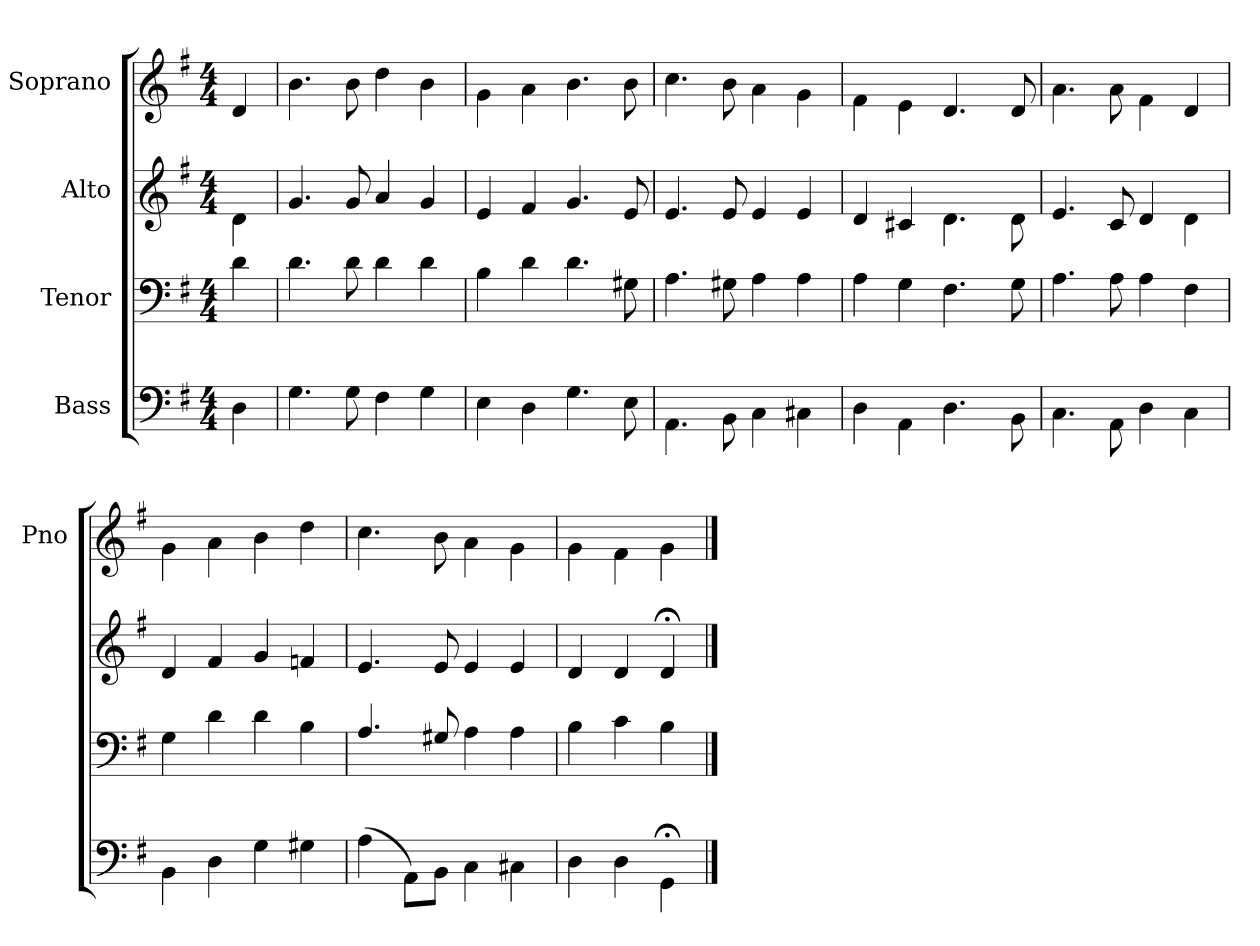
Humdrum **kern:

**kern	**kern	**kern	**kern
*part4	*part3	*part2	*part1
*staff4	*staff3	*staff2	*staff1
*I"Bass	*I"Tenor	*I"Alto	*I"Soprano
*	*	*	*I'Pno
*clefF4	*clefF4	*clefG2	*clefG2
*k[f#]	*k[f#]	*k[f#]	*k[f#]
*G:	*G:	*G:	*G:
*M4/4	*M4/4	*M4/4	*M4/4
=	=	=	=
4D\	4d\	4d\	4d/
=	=	=	=
4.G\	4.d\	4.g/	4.b\
8G\	8d\	8g/	8b\
4F#\	4d\	4a/	4dd\
4G\	4d\	4g/	4b\
=	=	=	=
4E\	4B\	4e/	4g\
4D\	4d\	4f#/	4a\
4.G\	4.d\	4.g/	4.b\
8E\	8G#X\	8e/	8b\
=	=	=	=
4.AA\	4.A\	4.e/	4.cc\
8BB\	8G#X\	8e/	8b\
4C\	4A\	4e/	4a\
4C#X\	4A\	4e/	4g\
=	=	=	=
4D\	4A\	4d/	4f#\
4AA\	4G\	4c#X/	4e\
4.D\	4.F#\	4.d\	4.d/
=-	=-	=-	=-
8BB\	8G\	8d\	8d/
=	=	=	=
4.C\	4.A\	4.e/	4.a\
8AA\	8A\	8c/	8a\
4D\	4A\	4d/	4f#\
4C\	4F#\	4d\	4d/
=	=	=	=
4BB\	4G\	4d/	4g\
4D\	4d\	4f#/	4a\
4G\	4d\	4g/	4b\
4G#X\	4B\	4fn/	4dd\
=	=	=	=
(<4A\	4.A/	4.e/	4.cc\
8AA\L)	.	.	.
8BB\J	8G#X/	8e/	8b\
4C\	4A\	4e/	4a\
4C#X\	4A\	4e/	4g\
=	=	=	=
4D\	4B\	4d/	4g\
4D\	4c\	4d/	4f#\
4GG;\	4B\	4d;</	4g\
==	==	==	==
*-	*-	*-	*-
